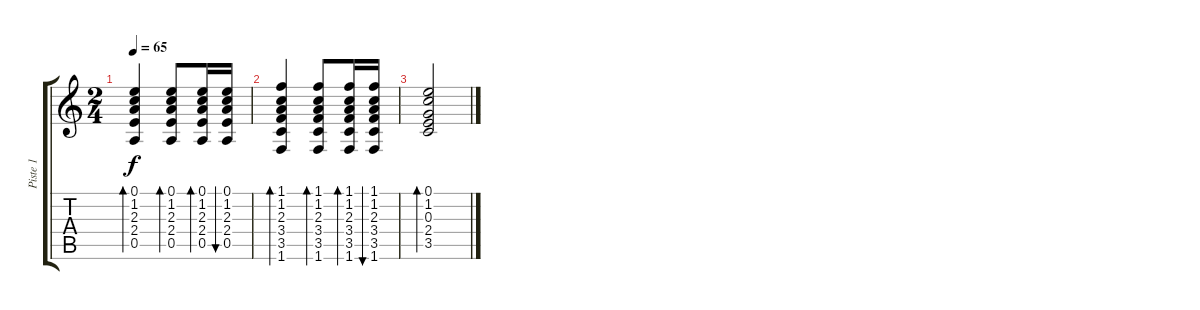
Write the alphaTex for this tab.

\track ("Piste 1" "Piste 1") {instrument acousticguitarsteel}
\staff {score tabs}
\tuning (E4 B3 G3 D3 A2 E2) {hide}
\ts (2 4)
\tempo 65
\clef g2
\ks c
(0.1 1.2 2.3 2.4 0.5).4{bd 60 dy f} (0.1 1.2 2.3 2.4 0.5).8{bd 60} (0.1 1.2 2.3 2.4 0.5).16{bd 60} (0.1 1.2 2.3 2.4 0.5).16{bu 60} |
(1.1 1.2 2.3 3.4 3.5 1.6).4{bd 60} (1.1 1.2 2.3 3.4 3.5 1.6).8{bd 60} (1.1 1.2 2.3 3.4 3.5 1.6).16{bd 60} (1.1 1.2 2.3 3.4 3.5 1.6).16{bu 60} |
(0.1 1.2 0.3 2.4 3.5).2{bd 60}
